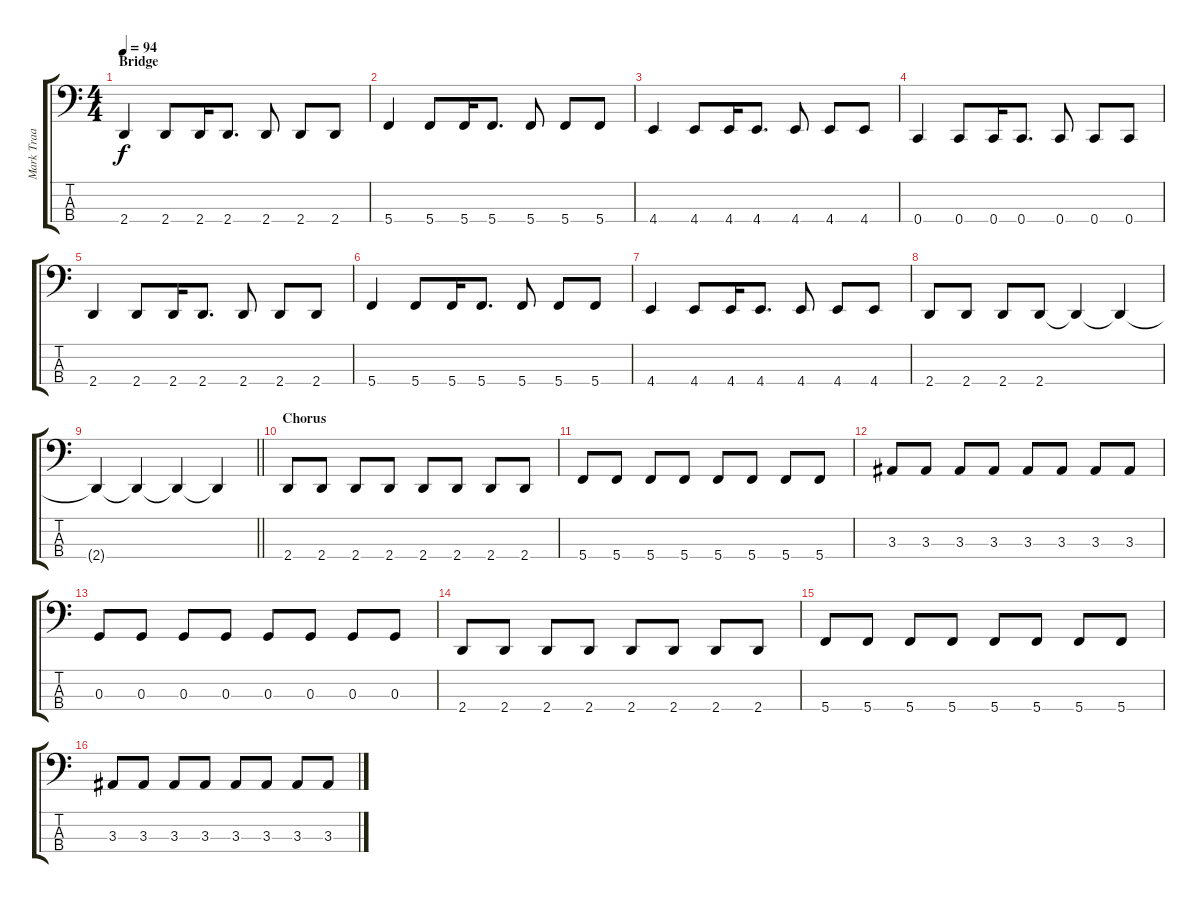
\track ("Mark Traa Daniels" "Mark Traa ") {instrument electricbassfinger}
\staff {score tabs}
\tuning (F2 C2 G1 C1) {hide}
\ts (4 4)
\section ("" "Bridge")
\tempo 94
\clef f4
\ks c
2.4.4{dy f} 2.4.8 2.4.16 2.4.8{d} 2.4.8 2.4.8 2.4.8 |
5.4.4 5.4.8 5.4.16 5.4.8{d} 5.4.8 5.4.8 5.4.8 |
4.4.4 4.4.8 4.4.16 4.4.8{d} 4.4.8 4.4.8 4.4.8 |
0.4.4 0.4.8 0.4.16 0.4.8{d} 0.4.8 0.4.8 0.4.8 |
2.4.4 2.4.8 2.4.16 2.4.8{d} 2.4.8 2.4.8 2.4.8 |
5.4.4 5.4.8 5.4.16 5.4.8{d} 5.4.8 5.4.8 5.4.8 |
4.4.4 4.4.8 4.4.16 4.4.8{d} 4.4.8 4.4.8 4.4.8 |
2.4.8 2.4.8 2.4.8 2.4.8 2.4{t}.4 2.4{t}.4 |
\barLineRight lightlight
2.4{t}.4 2.4{t}.4 2.4{t}.4 2.4{t}.4 |
\section ("" "Chorus")
2.4.8 2.4.8 2.4.8 2.4.8 2.4.8 2.4.8 2.4.8 2.4.8 |
5.4.8 5.4.8 5.4.8 5.4.8 5.4.8 5.4.8 5.4.8 5.4.8 |
3.3.8 3.3.8 3.3.8 3.3.8 3.3.8 3.3.8 3.3.8 3.3.8 |
0.3.8 0.3.8 0.3.8 0.3.8 0.3.8 0.3.8 0.3.8 0.3.8 |
2.4.8 2.4.8 2.4.8 2.4.8 2.4.8 2.4.8 2.4.8 2.4.8 |
5.4.8 5.4.8 5.4.8 5.4.8 5.4.8 5.4.8 5.4.8 5.4.8 |
3.3.8 3.3.8 3.3.8 3.3.8 3.3.8 3.3.8 3.3.8 3.3.8
